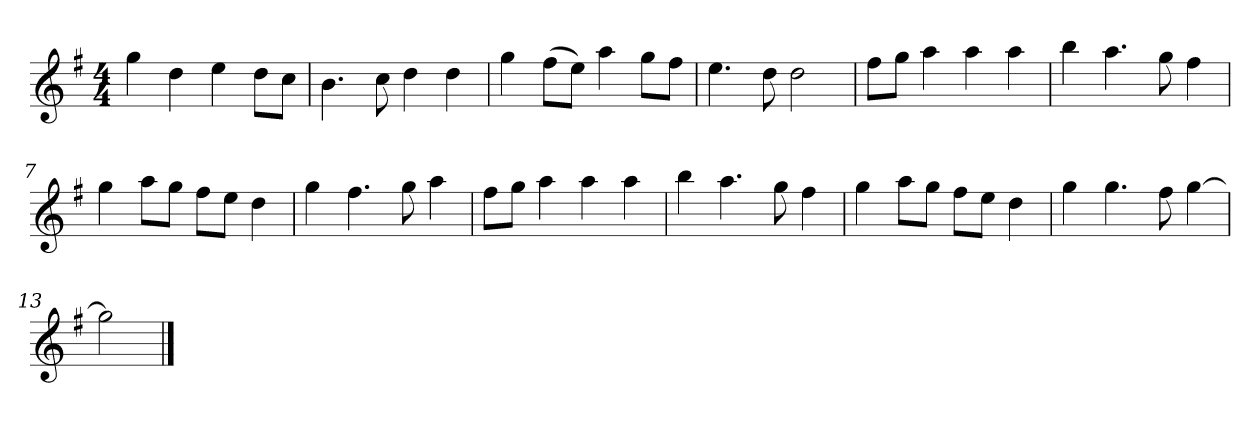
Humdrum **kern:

**kern
*part1
*staff1
*k[f#]
*M4/4
*MM120
=1
4gg
4dd
4ee
8ddL
8ccJ
=2
4.b
8cc
4dd
4dd
=3
4gg
(8ff#L
8eeJ)
4aa
8ggL
8ff#J
=4
4.ee
8dd
2dd
=5
8ff#L
8ggJ
4aa
4aa
4aa
=6
4bb
4.aa
8gg
4ff#
=7
4gg
8aaL
8ggJ
8ff#L
8eeJ
4dd
=8
4gg
4.ff#
8gg
4aa
=9
8ff#L
8ggJ
4aa
4aa
4aa
=10
4bb
4.aa
8gg
4ff#
=11
4gg
8aaL
8ggJ
8ff#L
8eeJ
4dd
=12
4gg
4.gg
8ff#
[4gg
=13
2gg]
==
*-
